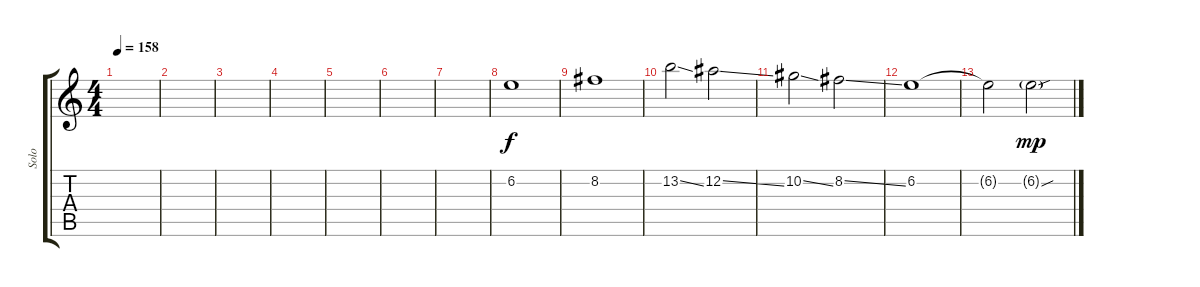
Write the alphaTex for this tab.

\track ("Solo" "Solo") {instrument overdrivenguitar}
\staff {score tabs}
\tuning (Eb4 Bb3 Gb3 Db3 Ab2 Eb2) {hide}
\ts (4 4)
\tempo 158
\clef g2
\ks c
|
|
|
|
|
|
|
6.2.1 |
8.2.1 |
13.2{ss}.2 12.2{ss}.2 |
10.2{ss}.2 8.2{ss}.2 |
6.2.1 |
6.2{t}.2 6.2{sou g}.2{dy mp}
